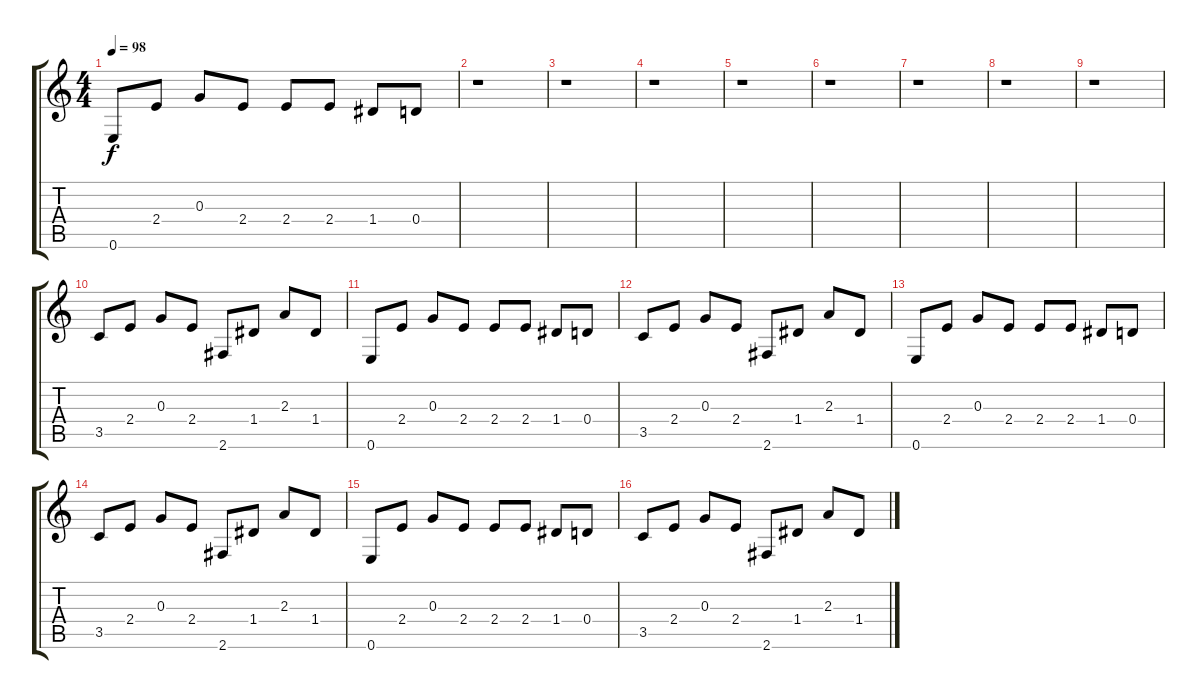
\track "" {instrument electricguitarclean}
\staff {score tabs}
\tuning (E4 B3 G3 D3 A2 E2) {hide}
\ts (4 4)
\tempo 98
\clef g2
\ks c
0.6.8{dy f} 2.4.8 0.3.8 2.4.8 2.4.8 2.4.8 1.4.8 0.4.8 |
r.1 |
r.1 |
r.1 |
r.1 |
r.1 |
r.1 |
r.1 |
r.1 |
3.5.8 2.4.8 0.3.8 2.4.8 2.6.8 1.4.8 2.3.8 1.4.8 |
0.6.8 2.4.8 0.3.8 2.4.8 2.4.8 2.4.8 1.4.8 0.4.8 |
3.5.8 2.4.8 0.3.8 2.4.8 2.6.8 1.4.8 2.3.8 1.4.8 |
0.6.8 2.4.8 0.3.8 2.4.8 2.4.8 2.4.8 1.4.8 0.4.8 |
3.5.8 2.4.8 0.3.8 2.4.8 2.6.8 1.4.8 2.3.8 1.4.8 |
0.6.8 2.4.8 0.3.8 2.4.8 2.4.8 2.4.8 1.4.8 0.4.8 |
3.5.8 2.4.8 0.3.8 2.4.8 2.6.8 1.4.8 2.3.8 1.4.8
